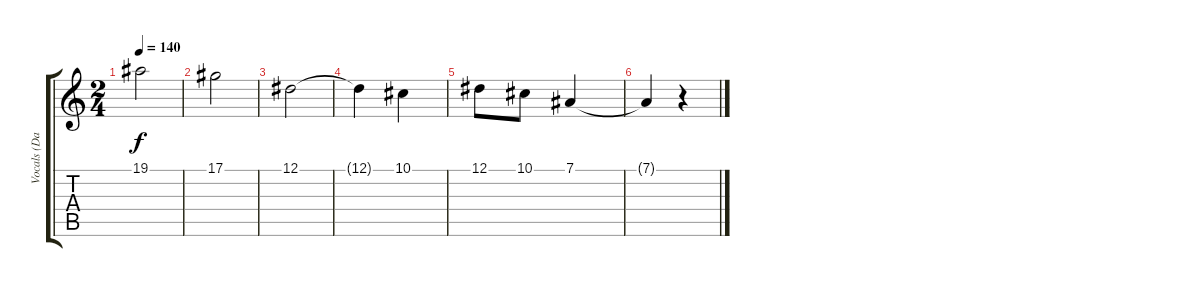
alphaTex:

\track ("Vocals (Dallas Green)" "Vocals (Da") {instrument flute}
\staff {score tabs}
\tuning (Eb4 Bb3 Gb3 Db3 Ab2 Eb2) {hide}
\ts (2 4)
\tempo 140
\clef g2
\ks c
19.1.2{dy f} |
17.1.2 |
12.1.2 |
12.1{t}.4 10.1.4 |
12.1.8 10.1.8 7.1.4 |
7.1{t}.4 r.4
